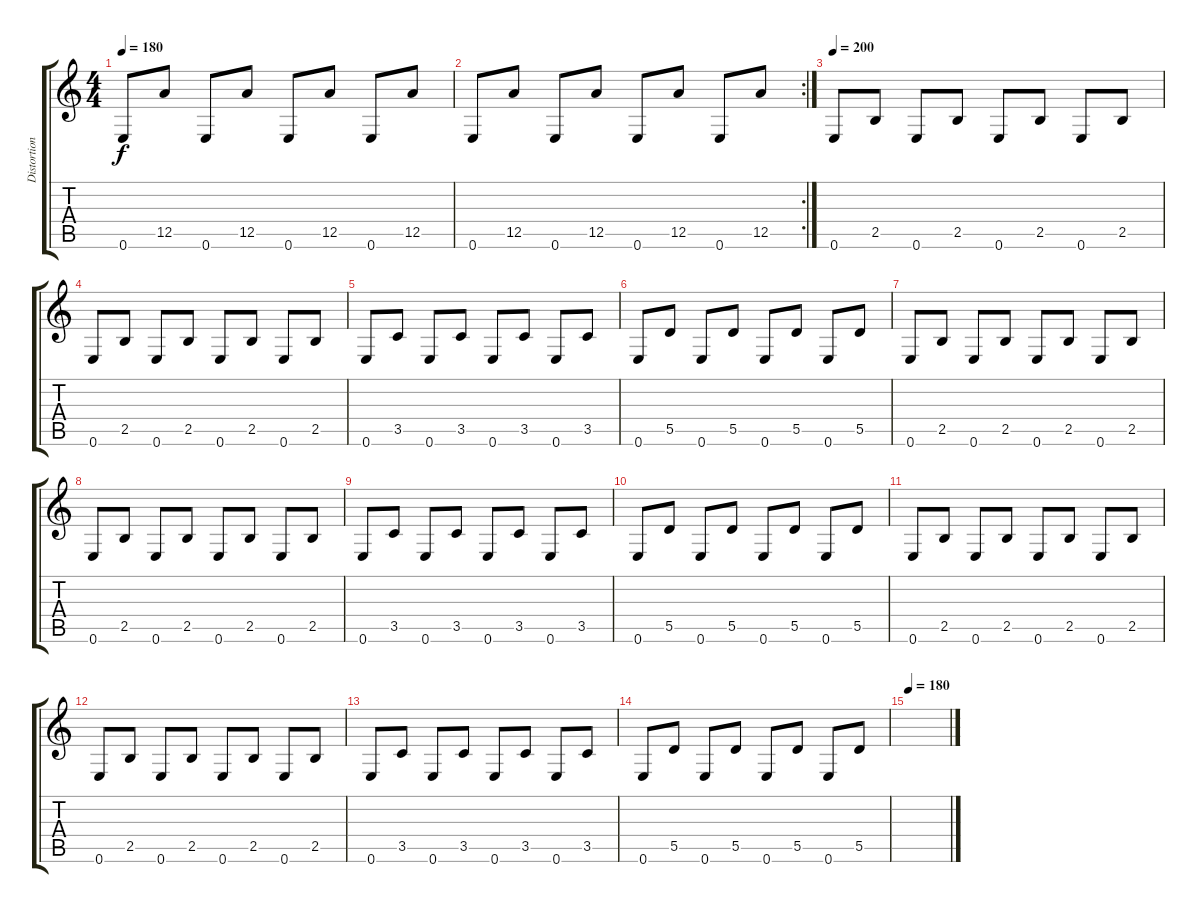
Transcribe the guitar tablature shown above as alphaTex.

\track ("Distortion Gtr." "Distortion") {instrument distortionguitar}
\staff {score tabs}
\tuning (E4 B3 G3 D3 A2 E2) {hide}
\ts (4 4)
\tempo 180
\clef g2
\ks c
0.6.8{dy f} 12.5.8 0.6.8 12.5.8 0.6.8 12.5.8 0.6.8 12.5.8 |
\rc 2
0.6.8 12.5.8 0.6.8 12.5.8 0.6.8 12.5.8 0.6.8 12.5.8 |
\tempo 200
0.6.8 2.5.8 0.6.8 2.5.8 0.6.8 2.5.8 0.6.8 2.5.8 |
0.6.8 2.5.8 0.6.8 2.5.8 0.6.8 2.5.8 0.6.8 2.5.8 |
0.6.8 3.5.8 0.6.8 3.5.8 0.6.8 3.5.8 0.6.8 3.5.8 |
0.6.8 5.5.8 0.6.8 5.5.8 0.6.8 5.5.8 0.6.8 5.5.8 |
0.6.8 2.5.8 0.6.8 2.5.8 0.6.8 2.5.8 0.6.8 2.5.8 |
0.6.8 2.5.8 0.6.8 2.5.8 0.6.8 2.5.8 0.6.8 2.5.8 |
0.6.8 3.5.8 0.6.8 3.5.8 0.6.8 3.5.8 0.6.8 3.5.8 |
0.6.8 5.5.8 0.6.8 5.5.8 0.6.8 5.5.8 0.6.8 5.5.8 |
0.6.8 2.5.8 0.6.8 2.5.8 0.6.8 2.5.8 0.6.8 2.5.8 |
0.6.8 2.5.8 0.6.8 2.5.8 0.6.8 2.5.8 0.6.8 2.5.8 |
0.6.8 3.5.8 0.6.8 3.5.8 0.6.8 3.5.8 0.6.8 3.5.8 |
0.6.8 5.5.8 0.6.8 5.5.8 0.6.8 5.5.8 0.6.8 5.5.8 |
\tempo 180
